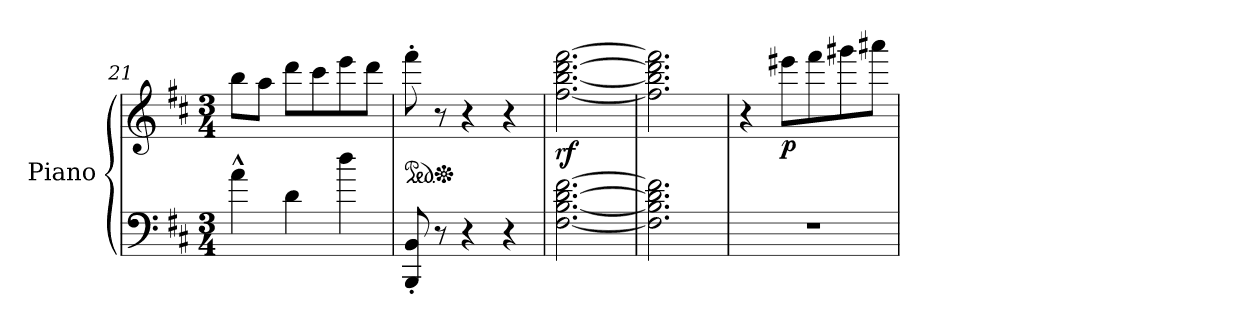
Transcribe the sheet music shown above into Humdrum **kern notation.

**kern	**kern	**dynam
*part1	*part1	*part1
*staff2	*staff1	*staff1/2
*I"Piano	*	*
*I'Pno	*	*
*clefF4	*clefG2	*
*k[f#c#]	*k[f#c#]	*
*D:	*D:	*
*M3/4	*M3/4	*
=21	=21	=21
4a^^\	8bb\	.
.	8aa\J	.
4d\	8ddd\L	.
.	8ccc#\	.
4dd\	8eee\	.
.	8ddd\J	.
=22	=22	=22
*	*ped	*
8BBB/' 8BB/'	8fff#'\	.
*	*Xped	*
8r	8r	.
4r	4r	.
4r	4r	.
=23	=23	=23
!	!	!LO:DY:b
[2.F#\ [2.B\ [2.d\ [2.f#\	[2.ff#\ [2.bb\ [2.ddd\ [2.fff#\	rf
=24	=24	=24
2.F#\] 2.B\] 2.d\] 2.f#\]	2.ff#\] 2.bb\] 2.ddd\] 2.fff#\]	.
=25	=25	=25
2.r	4r	.
!	!	!LO:DY:b
.	8eee#X\L	p
.	8fff#\	.
.	8ggg#X\	.
.	8aaa#X\J	.
=	=	=
*-	*-	*-
